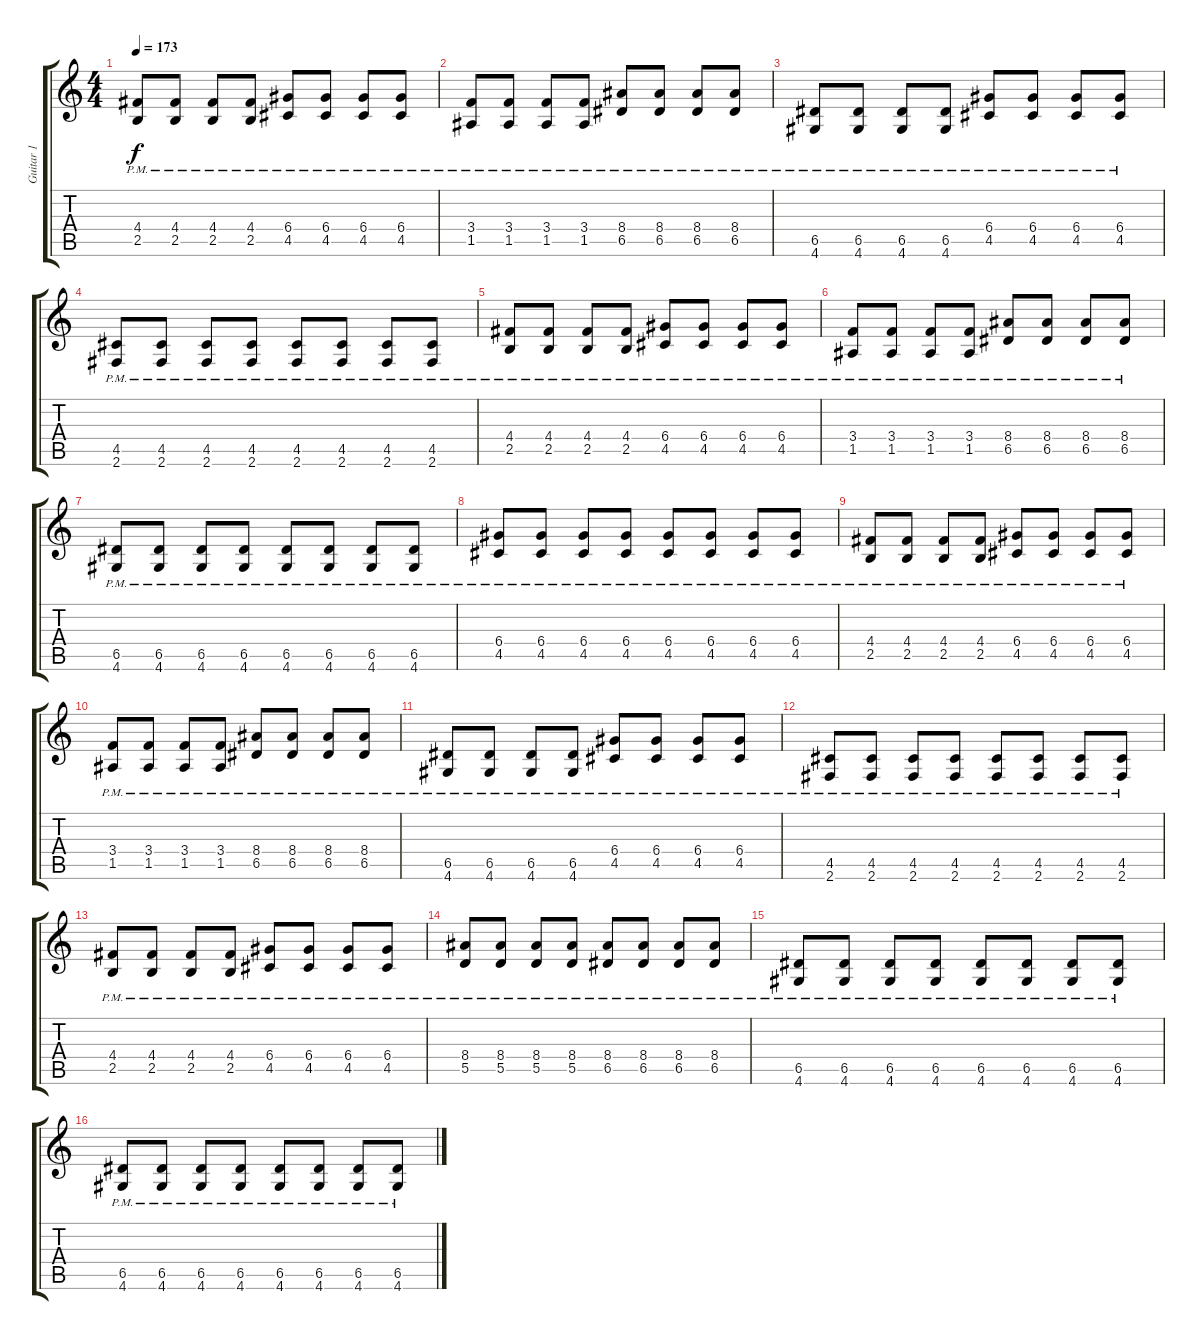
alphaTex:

\track ("Guitar 1" "Guitar 1") {instrument distortionguitar}
\staff {score tabs}
\tuning (E4 B3 G3 D3 A2 E2) {hide}
\ts (4 4)
\tempo 173
\clef g2
\ks c
(4.4{pm} 2.5{pm}).8{dy f} (4.4{pm} 2.5{pm}).8 (4.4{pm} 2.5{pm}).8 (4.4{pm} 2.5{pm}).8 (6.4{pm} 4.5{pm}).8 (6.4{pm} 4.5{pm}).8 (6.4{pm} 4.5{pm}).8 (6.4{pm} 4.5{pm}).8 |
(3.4{pm} 1.5{pm}).8 (3.4{pm} 1.5{pm}).8 (3.4{pm} 1.5{pm}).8 (3.4{pm} 1.5{pm}).8 (8.4{pm} 6.5{pm}).8 (8.4{pm} 6.5{pm}).8 (8.4{pm} 6.5{pm}).8 (8.4{pm} 6.5{pm}).8 |
(6.5{pm} 4.6{pm}).8 (6.5{pm} 4.6{pm}).8 (6.5{pm} 4.6{pm}).8 (6.5{pm} 4.6{pm}).8 (6.4{pm} 4.5{pm}).8 (6.4{pm} 4.5{pm}).8 (6.4{pm} 4.5{pm}).8 (6.4{pm} 4.5{pm}).8 |
(4.5{pm} 2.6{pm}).8 (4.5{pm} 2.6{pm}).8 (4.5{pm} 2.6{pm}).8 (4.5{pm} 2.6{pm}).8 (4.5{pm} 2.6{pm}).8 (4.5{pm} 2.6{pm}).8 (4.5{pm} 2.6{pm}).8 (4.5{pm} 2.6{pm}).8 |
(4.4{pm} 2.5{pm}).8 (4.4{pm} 2.5{pm}).8 (4.4{pm} 2.5{pm}).8 (4.4{pm} 2.5{pm}).8 (6.4{pm} 4.5{pm}).8 (6.4{pm} 4.5{pm}).8 (6.4{pm} 4.5{pm}).8 (6.4{pm} 4.5{pm}).8 |
(3.4{pm} 1.5{pm}).8 (3.4{pm} 1.5{pm}).8 (3.4{pm} 1.5{pm}).8 (3.4{pm} 1.5{pm}).8 (8.4{pm} 6.5{pm}).8 (8.4{pm} 6.5{pm}).8 (8.4{pm} 6.5{pm}).8 (8.4{pm} 6.5{pm}).8 |
(6.5{pm} 4.6{pm}).8 (6.5{pm} 4.6{pm}).8 (6.5{pm} 4.6{pm}).8 (6.5{pm} 4.6{pm}).8 (6.5{pm} 4.6{pm}).8 (6.5{pm} 4.6{pm}).8 (6.5{pm} 4.6{pm}).8 (6.5{pm} 4.6{pm}).8 |
(6.4{pm} 4.5{pm}).8 (6.4{pm} 4.5{pm}).8 (6.4{pm} 4.5{pm}).8 (6.4{pm} 4.5{pm}).8 (6.4{pm} 4.5{pm}).8 (6.4{pm} 4.5{pm}).8 (6.4{pm} 4.5{pm}).8 (6.4{pm} 4.5{pm}).8 |
(4.4{pm} 2.5{pm}).8 (4.4{pm} 2.5{pm}).8 (4.4{pm} 2.5{pm}).8 (4.4{pm} 2.5{pm}).8 (6.4{pm} 4.5{pm}).8 (6.4{pm} 4.5{pm}).8 (6.4{pm} 4.5{pm}).8 (6.4{pm} 4.5{pm}).8 |
(3.4{pm} 1.5{pm}).8 (3.4{pm} 1.5{pm}).8 (3.4{pm} 1.5{pm}).8 (3.4{pm} 1.5{pm}).8 (8.4{pm} 6.5{pm}).8 (8.4{pm} 6.5{pm}).8 (8.4{pm} 6.5{pm}).8 (8.4{pm} 6.5{pm}).8 |
(6.5{pm} 4.6{pm}).8 (6.5{pm} 4.6{pm}).8 (6.5{pm} 4.6{pm}).8 (6.5{pm} 4.6{pm}).8 (6.4{pm} 4.5{pm}).8 (6.4{pm} 4.5{pm}).8 (6.4{pm} 4.5{pm}).8 (6.4{pm} 4.5{pm}).8 |
(4.5{pm} 2.6{pm}).8 (4.5{pm} 2.6{pm}).8 (4.5{pm} 2.6{pm}).8 (4.5{pm} 2.6{pm}).8 (4.5{pm} 2.6{pm}).8 (4.5{pm} 2.6{pm}).8 (4.5{pm} 2.6{pm}).8 (4.5{pm} 2.6{pm}).8 |
(4.4{pm} 2.5{pm}).8 (4.4{pm} 2.5{pm}).8 (4.4{pm} 2.5{pm}).8 (4.4{pm} 2.5{pm}).8 (6.4{pm} 4.5{pm}).8 (6.4{pm} 4.5{pm}).8 (6.4{pm} 4.5{pm}).8 (6.4{pm} 4.5{pm}).8 |
(8.4{pm} 5.5{pm}).8 (8.4{pm} 5.5{pm}).8 (8.4{pm} 5.5{pm}).8 (8.4{pm} 5.5{pm}).8 (8.4{pm} 6.5{pm}).8 (8.4{pm} 6.5{pm}).8 (8.4{pm} 6.5{pm}).8 (8.4{pm} 6.5{pm}).8 |
(6.5{pm} 4.6{pm}).8 (6.5{pm} 4.6{pm}).8 (6.5{pm} 4.6{pm}).8 (6.5{pm} 4.6{pm}).8 (6.5{pm} 4.6{pm}).8 (6.5{pm} 4.6{pm}).8 (6.5{pm} 4.6{pm}).8 (6.5{pm} 4.6{pm}).8 |
(6.5{pm} 4.6{pm}).8 (6.5{pm} 4.6{pm}).8 (6.5{pm} 4.6{pm}).8 (6.5{pm} 4.6{pm}).8 (6.5{pm} 4.6{pm}).8 (6.5{pm} 4.6{pm}).8 (6.5{pm} 4.6{pm}).8 (6.5{pm} 4.6{pm}).8
